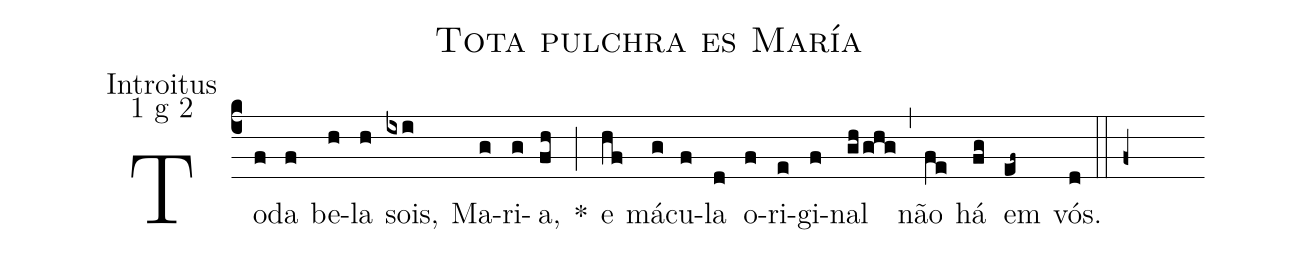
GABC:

name: Tota pulchra es María;
office-part: Introitus;
mode: 1;
mode-differentia: g 2;
%%
(c4)

To(f)da(f) be(h)la(h) sois,(ixi) Ma(g)ri(g)a,(fh) *(;) e(hf) má(g)cu(f)la(d) o(f)ri(e)gi(f)nal(gh/ghg) (,) não(fe) há(fg) em(ef~) vós.(d)

(::)

(f+)
